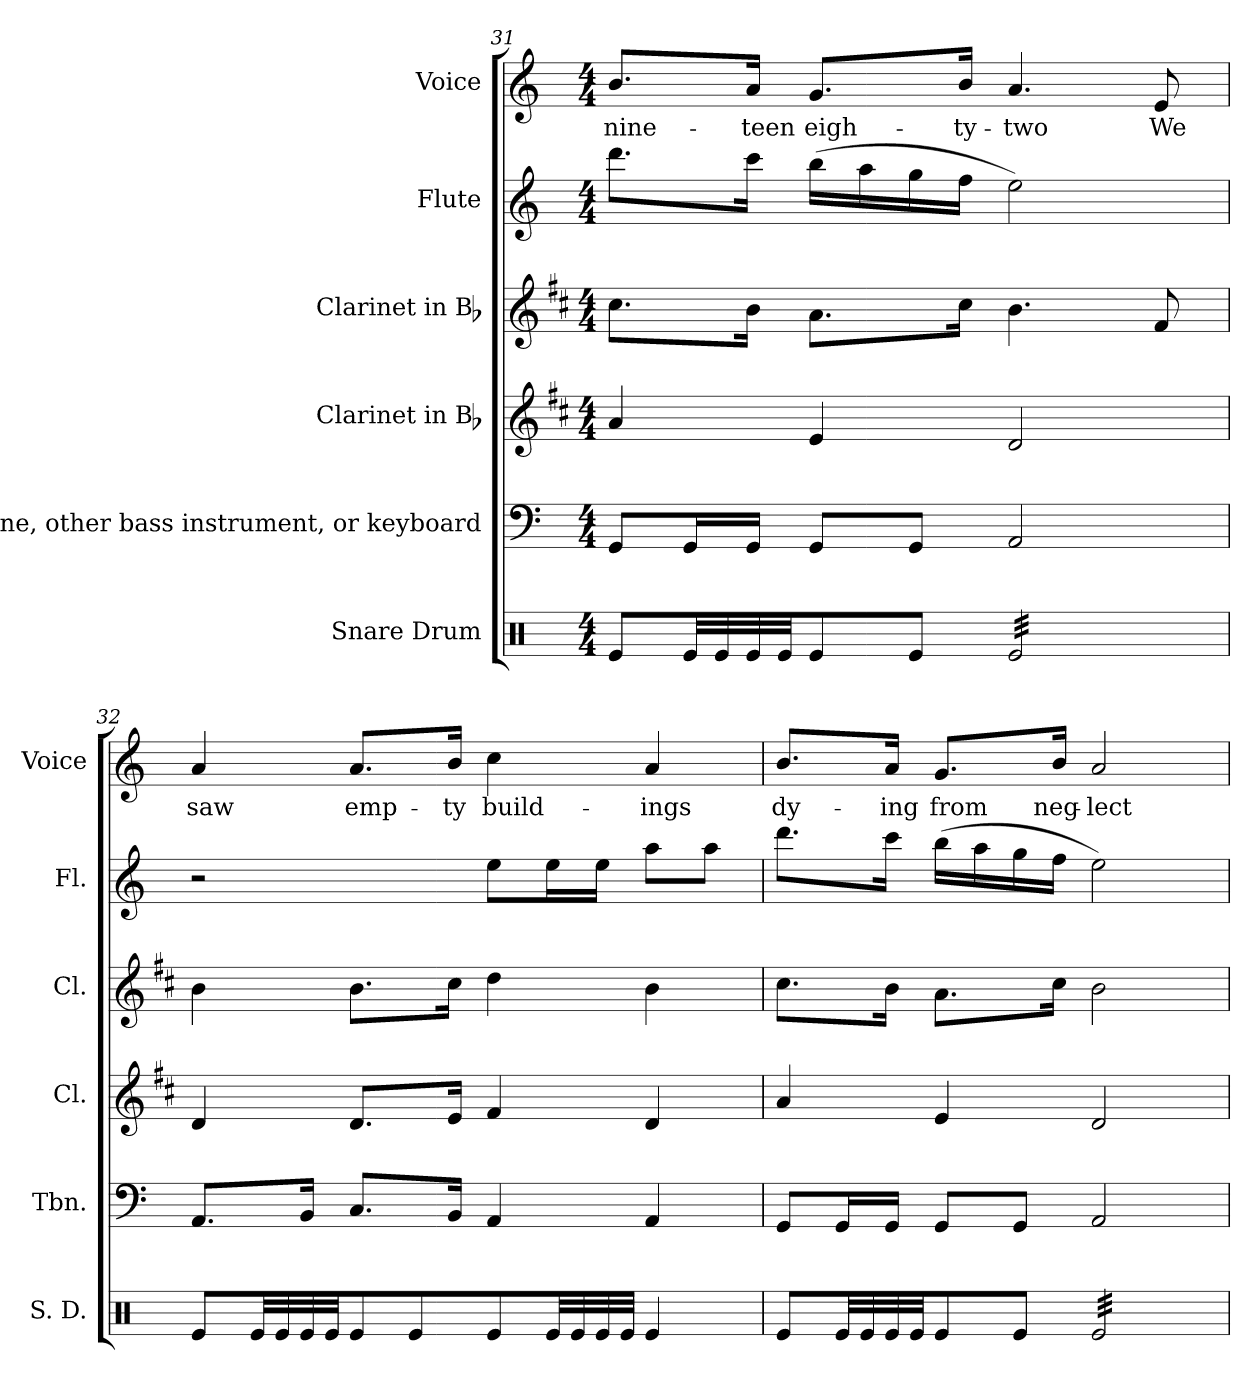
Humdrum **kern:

**kern	**kern	**kern	**kern	**kern	**kern	**text
*part6	*part5	*part4	*part3	*part2	*part1	*part1
*staff6	*staff5	*staff4	*staff3	*staff2	*staff1	*staff1
*I"Snare Drum	*I"Trombone, other bass instrument, or keyboard	*I"Clarinet in Bb	*I"Clarinet in Bb	*I"Flute	*I"Voice	*
*I'S. D.	*I'Tbn.	*I'Cl.	*I'Cl.	*I'Fl.	*I'Voice	*
*clefX	*clefF4	*clefG2	*clefG2	*clefG2	*clefG2	*
*	*	*ITrd1c2	*ITrd1c2	*	*	*
*k[]	*k[]	*k[]	*k[]	*k[]	*k[]	*
*C:	*C:	*C:	*C:	*C:	*C:	*
*M4/4	*M4/4	*M4/4	*M4/4	*M4/4	*M4/4	*
=31	=31	=31	=31	=31	=31	=31
!	!	!	!	!	!	!LO:LY:b:color=#000000
8Rei/L	8GGi/L	4gi/	8.bi\L	8.dddi\L	8.bi/L	nine-
*tremolo	*	*	*	*	*	*
32Rei/	16GGi/L	.	.	.	.	.
32Rei/	.	.	.	.	.	.
!	!	!	!	!	!	!LO:LY:b:color=#000000
32Rei/	16GGi/JJ	.	16ai\Jk	16ccci\Jk	16ai/Jk	-teen
32Rei/	.	.	.	.	.	.
*Xtremolo	*	*	*	*	*	*
!	!	!	!	!	!	!LO:LY:b:color=#000000
8Rei/	8GGi/L	4di/	8.gi\L	(16bbi\LL	8.gi/L	eigh-
.	.	.	.	16aai\	.	.
8Rei/J	8GGi/J	.	.	16ggi\	.	.
!	!	!	!	!	!	!LO:LY:b:color=#000000
.	.	.	16bi\Jk	16ffi\JJ	16bi/Jk	-ty-
!	!	!	!	!	!	!LO:LY:b:color=#000000
*tremolo	*	*	*	*	*	*
32Rei/LLL	2AAi/	2ci/	4.ai\	2eei\)	4.ai/	-two
32Rei/	.	.	.	.	.	.
32Rei/	.	.	.	.	.	.
32Rei/	.	.	.	.	.	.
32Rei/	.	.	.	.	.	.
32Rei/	.	.	.	.	.	.
32Rei/	.	.	.	.	.	.
32Rei/	.	.	.	.	.	.
32Rei/	.	.	.	.	.	.
32Rei/	.	.	.	.	.	.
32Rei/	.	.	.	.	.	.
32Rei/	.	.	.	.	.	.
!	!	!	!	!	!	!LO:LY:b:color=#000000
32Rei/	.	.	8ei/	.	8ei/	We
32Rei/	.	.	.	.	.	.
32Rei/	.	.	.	.	.	.
32Rei/JJJ	.	.	.	.	.	.
*Xtremolo	*	*	*	*	*	*
=32	=32	=32	=32	=32	=32	=32
!	!	!	!	!	!	!LO:LY:b:color=#000000
8Rei/L	8.AAi/L	4ci/	4ai\	2r	4ai/	saw
*tremolo	*	*	*	*	*	*
32Rei/	.	.	.	.	.	.
32Rei/	.	.	.	.	.	.
32Rei/	16BBi/Jk	.	.	.	.	.
32Rei/	.	.	.	.	.	.
*Xtremolo	*	*	*	*	*	*
!	!	!	!	!	!	!LO:LY:b:color=#000000
8Rei/	8.Ci/L	8.ci/L	8.ai\L	.	8.ai/L	emp-
8Rei/J	.	.	.	.	.	.
!	!	!	!	!	!	!LO:LY:b:color=#000000
.	16BBi/Jk	16di/Jk	16bi\Jk	.	16bi/Jk	-ty
!	!	!	!	!	!	!LO:LY:b:color=#000000
8Rei/L	4AAi/	4ei/	4cci\	8eei\L	4cci\	build-
*tremolo	*	*	*	*	*	*
32Rei/	.	.	.	16eei\L	.	.
32Rei/	.	.	.	.	.	.
32Rei/	.	.	.	16eei\JJ	.	.
32Rei/JJJ	.	.	.	.	.	.
*Xtremolo	*	*	*	*	*	*
!	!	!	!	!	!	!LO:LY:b:color=#000000
4Rei/	4AAi/	4ci/	4ai\	8aai\L	4ai/	-ings
.	.	.	.	8aai\J	.	.
=33	=33	=33	=33	=33	=33	=33
!	!	!	!	!	!	!LO:LY:b:color=#000000
8Rei/L	8GGi/L	4gi/	8.bi\L	8.dddi\L	8.bi/L	dy-
*tremolo	*	*	*	*	*	*
32Rei/	16GGi/L	.	.	.	.	.
32Rei/	.	.	.	.	.	.
!	!	!	!	!	!	!LO:LY:b:color=#000000
32Rei/	16GGi/JJ	.	16ai\Jk	16ccci\Jk	16ai/Jk	-ing
32Rei/	.	.	.	.	.	.
*Xtremolo	*	*	*	*	*	*
!	!	!	!	!	!	!LO:LY:b:color=#000000
8Rei/	8GGi/L	4di/	8.gi\L	(16bbi\LL	8.gi/L	from
.	.	.	.	16aai\	.	.
8Rei/J	8GGi/J	.	.	16ggi\	.	.
!	!	!	!	!	!	!LO:LY:b:color=#000000
.	.	.	16bi\Jk	16ffi\JJ	16bi/Jk	neg-
!	!	!	!	!	!	!LO:LY:b:color=#000000
*tremolo	*	*	*	*	*	*
32Rei/LLL	2AAi/	2ci/	2ai\	2eei\)	2ai/	-lect
32Rei/	.	.	.	.	.	.
32Rei/	.	.	.	.	.	.
32Rei/	.	.	.	.	.	.
32Rei/	.	.	.	.	.	.
32Rei/	.	.	.	.	.	.
32Rei/	.	.	.	.	.	.
32Rei/	.	.	.	.	.	.
32Rei/	.	.	.	.	.	.
32Rei/	.	.	.	.	.	.
32Rei/	.	.	.	.	.	.
32Rei/	.	.	.	.	.	.
32Rei/	.	.	.	.	.	.
32Rei/	.	.	.	.	.	.
32Rei/	.	.	.	.	.	.
32Rei/JJJ	.	.	.	.	.	.
*Xtremolo	*	*	*	*	*	*
=	=	=	=	=	=	=
*-	*-	*-	*-	*-	*-	*-
